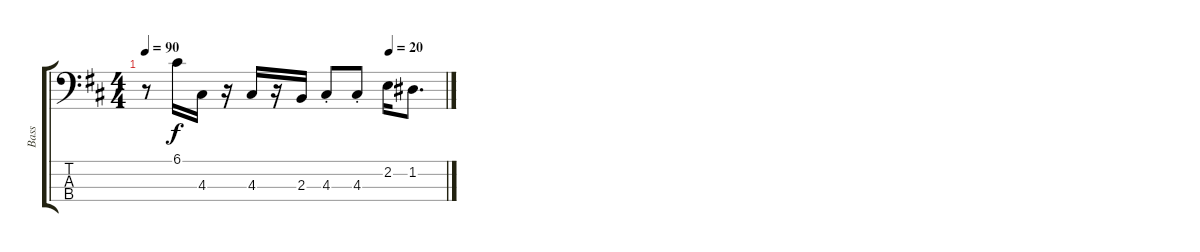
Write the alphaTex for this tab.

\track ("Bass" "Bass") {instrument acousticbass}
\staff {score tabs}
\tuning (G2 D2 A1 E1) {hide}
\ts (4 4)
\tempo 90
\tempo (20 0.8125)
\clef f4
\ks d
r.8{dy f} 6.1.16 4.3.16 r.16 4.3.16 r.16 2.3.16 4.3{st}.8 4.3{st}.8 2.2.16 1.2.8{d}
